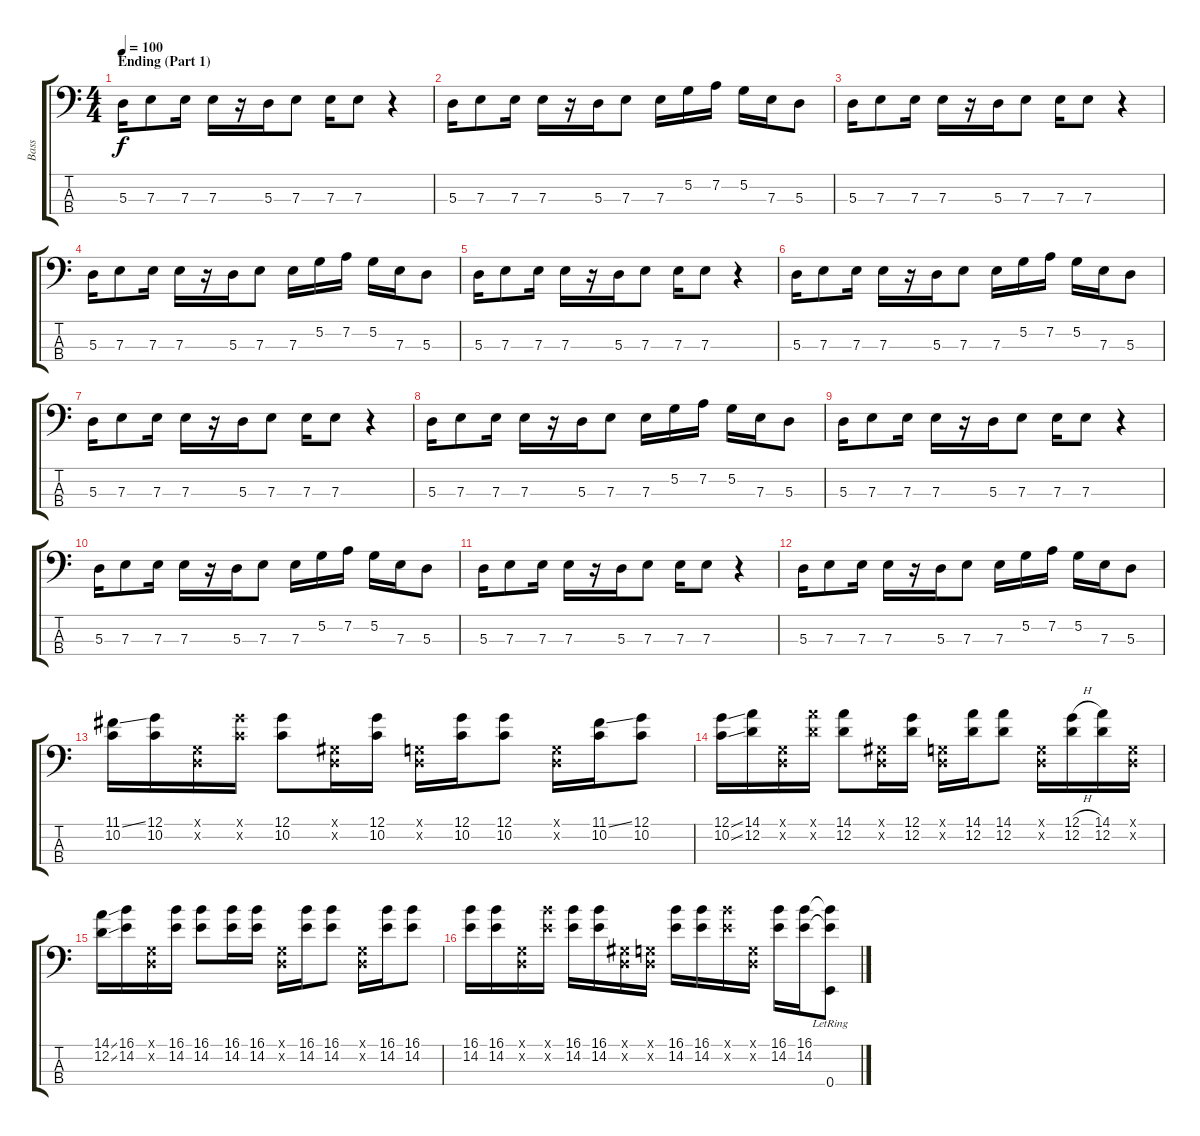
\track ("Bass" "Bass") {instrument slapbass2}
\staff {score tabs}
\tuning (G2 D2 A1 E1) {hide}
\ts (4 4)
\section ("" "Ending (Part 1)")
\tempo 100
\clef f4
\ks c
5.3.16{dy f} 7.3.8 7.3.16 7.3.16 r.16 5.3.16 7.3.8 7.3.16 7.3.8 r.4 |
5.3.16 7.3.8 7.3.16 7.3.16 r.16 5.3.16 7.3.8 7.3.16 5.2.16 7.2.16 5.2.16 7.3.16 5.3.8 |
5.3.16 7.3.8 7.3.16 7.3.16 r.16 5.3.16 7.3.8 7.3.16 7.3.8 r.4 |
5.3.16 7.3.8 7.3.16 7.3.16 r.16 5.3.16 7.3.8 7.3.16 5.2.16 7.2.16 5.2.16 7.3.16 5.3.8 |
5.3.16 7.3.8 7.3.16 7.3.16 r.16 5.3.16 7.3.8 7.3.16 7.3.8 r.4 |
5.3.16 7.3.8 7.3.16 7.3.16 r.16 5.3.16 7.3.8 7.3.16 5.2.16 7.2.16 5.2.16 7.3.16 5.3.8 |
5.3.16 7.3.8 7.3.16 7.3.16 r.16 5.3.16 7.3.8 7.3.16 7.3.8 r.4 |
5.3.16 7.3.8 7.3.16 7.3.16 r.16 5.3.16 7.3.8 7.3.16 5.2.16 7.2.16 5.2.16 7.3.16 5.3.8 |
5.3.16 7.3.8 7.3.16 7.3.16 r.16 5.3.16 7.3.8 7.3.16 7.3.8 r.4 |
5.3.16 7.3.8 7.3.16 7.3.16 r.16 5.3.16 7.3.8 7.3.16 5.2.16 7.2.16 5.2.16 7.3.16 5.3.8 |
5.3.16 7.3.8 7.3.16 7.3.16 r.16 5.3.16 7.3.8 7.3.16 7.3.8 r.4 |
5.3.16 7.3.8 7.3.16 7.3.16 r.16 5.3.16 7.3.8 7.3.16 5.2.16 7.2.16 5.2.16 7.3.16 5.3.8 |
(11.1{ss} 10.2).16 (12.1 10.2).16 (0.1{x} 0.2{x}).16 (12.1{x} 10.2{x}).16 (12.1 10.2).8 (1.1{x} 0.2{x}).16 (12.1 10.2).16 (0.1{x} 0.2{x}).16 (12.1 10.2).16 (12.1 10.2).8 (0.1{x} 0.2{x}).16 (11.1{ss} 10.2).16 (12.1 10.2).8 |
(12.1{ss} 10.2{ss}).16 (14.1 12.2).16 (0.1{x} 0.2{x}).16 (14.1{x} 12.2{x}).16 (14.1 12.2).8 (1.1{x} 0.2{x}).16 (12.1 12.2).16 (0.1{x} 0.2{x}).16 (14.1 12.2).16 (14.1 12.2).8 (0.1{x} 0.2{x}).16 (12.1{h} 12.2).16 (14.1 12.2).16 (0.1{x} 0.2{x}).16 |
(14.1{ss} 12.2{ss}).16 (16.1 14.2).16 (0.1{x} 0.2{x}).16 (16.1 14.2).16 (16.1 14.2).8 (16.1 14.2).16 (16.1 14.2).16 (0.1{x} 0.2{x}).16 (16.1 14.2).16 (16.1 14.2).8 (0.1{x} 0.2{x}).16 (16.1 14.2).16 (16.1 14.2).8 |
(16.1 14.2).16 (16.1 14.2).16 (0.1{x} 0.2{x}).16 (16.1{x} 14.2{x}).16 (16.1 14.2).16 (16.1 14.2).16 (1.1{x} 0.2{x}).16 (0.1{x} 0.2{x}).16 (16.1 14.2).16 (16.1 14.2).16 (16.1{x} 14.2{x}).16 (0.1{x} 0.2{x}).16 (16.1 14.2).16 (16.1 14.2).16 (16.1{t} 14.2{t} 0.4{lr}).8
